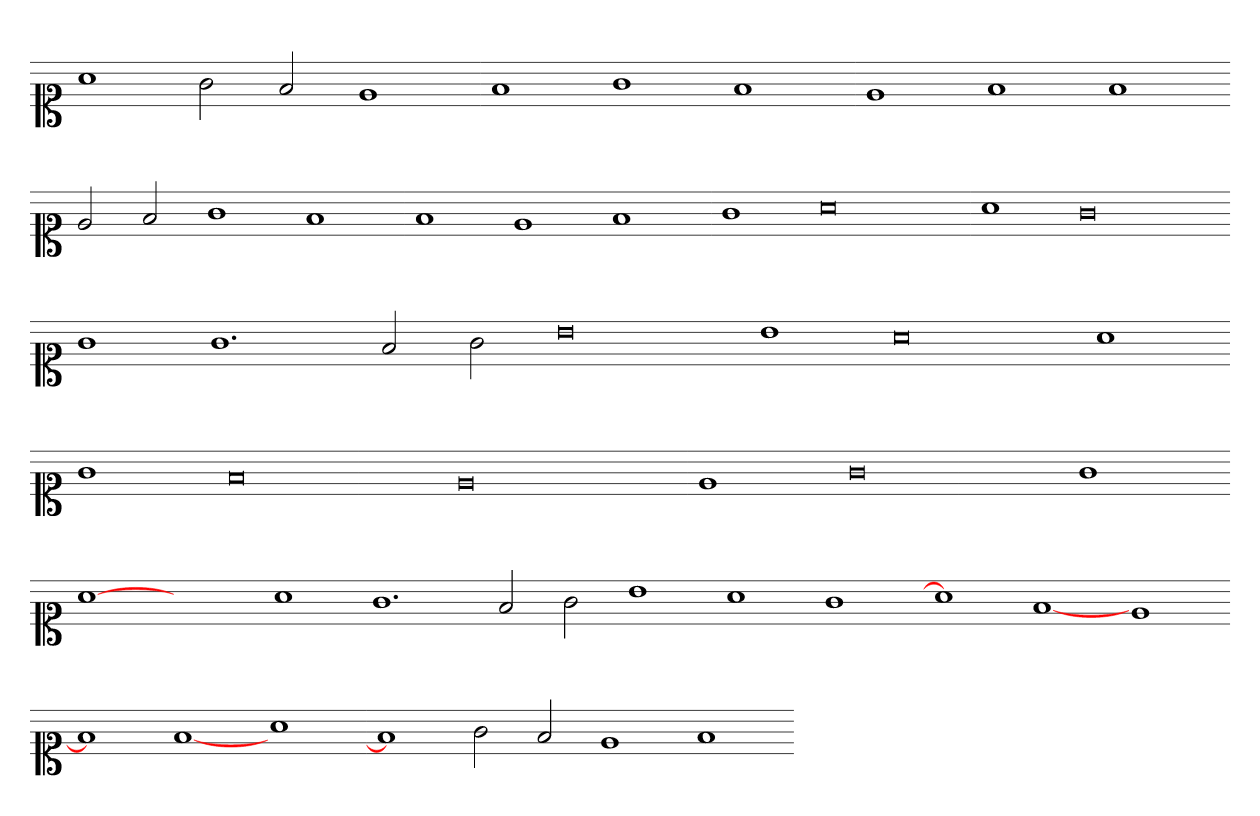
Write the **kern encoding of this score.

**kern
*part1
*staff1
*clefC1
*k[]
=
1a
2g
2f
1e
=-
1f
1g
1f
=-
1e
1f
1f
=-
2e
2f
1g
1f
=-
1f
1e
1f
=-
1g
0a
=-
1a
0g
=-
1g
1.g
2f
2g
0b
1b
0a
1a
=-
1g
0f
0e
=-
1e
0g
1g
=-
[1a
1ryy
1a
1.g
2f
2g
1b
1a
1g
=-
1a]
[1f
1e
=-
1f]
[1f
1a
=-
1f]
2g
2f
1e
1f
=-
*-
